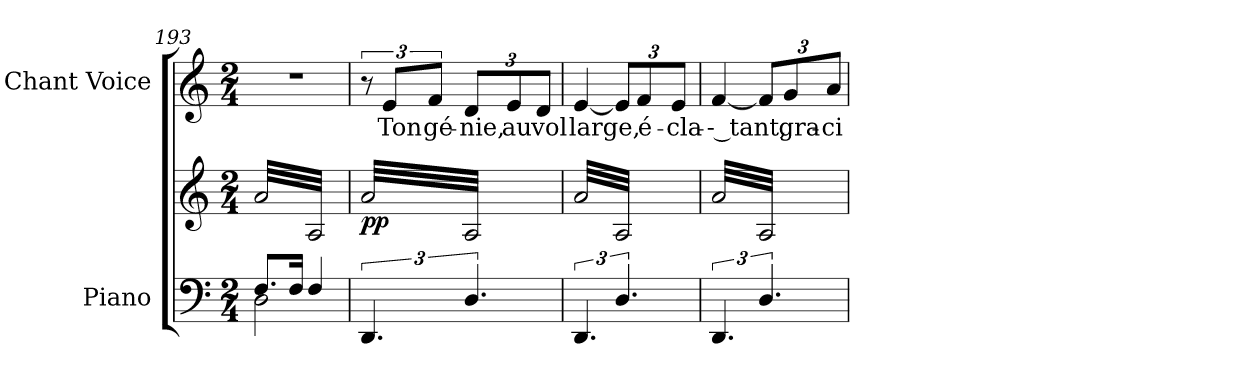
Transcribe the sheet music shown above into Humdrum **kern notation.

**kern	**kern	**dynam	**kern	**text
*part2	*part2	*part2	*part1	*part1
*staff3	*staff2	*staff2/3	*staff1	*staff1
*I"Piano	*	*	*I"Chant Voice	*
*I'Pno	*	*	*	*
*clefF4	*clefG2	*	*clefG2	*
*k[]	*k[]	*	*k[]	*
*M2/4	*M2/4	*	*M2/4	*
=193	=193	=193	=193	=193
*^	*	*	*	*
*	*	*tremolo	*	*	*
8.F/L	2D\	32a/LLL	.	2r	.
.	.	32A/	.	.	.
.	.	32a/	.	.	.
.	.	32A/	.	.	.
.	.	32a/	.	.	.
.	.	32A/	.	.	.
16F/Jk	.	32a/	.	.	.
.	.	32A/	.	.	.
4F/	.	32a/	.	.	.
.	.	32A/	.	.	.
.	.	32a/	.	.	.
.	.	32A/	.	.	.
.	.	32a/	.	.	.
.	.	32A/	.	.	.
.	.	32a/	.	.	.
.	.	32A/JJJ	.	.	.
*v	*v	*	*	*	*
=194	=194	=194	=194	=194
!	!	!LO:DY:b	!	!
6.DD/	32a/LLL	pp	12r	.
.	32A/	.	.	.
.	32a/	.	.	.
.	.	.	12e/L	Ton
.	32A/	.	.	.
.	32a/	.	.	.
.	32A/	.	.	.
.	.	.	12f/J	gé-
.	32a/	.	.	.
.	32A/	.	.	.
6.D/	32a/	.	12d/L	-nie,
.	32A/	.	.	.
.	32a/	.	.	.
.	.	.	12e/	au
.	32A/	.	.	.
.	32a/	.	.	.
.	32A/	.	.	.
.	.	.	12d/J	vol
.	32a/	.	.	.
.	32A/JJJ	.	.	.
=195	=195	=195	=195	=195
6.DD/	32a/LLL	.	[4e/	large,
.	32A/	.	.	.
.	32a/	.	.	.
.	32A/	.	.	.
.	32a/	.	.	.
.	32A/	.	.	.
.	32a/	.	.	.
.	32A/	.	.	.
6.D/	32a/	.	12e/L]	.
.	32A/	.	.	.
.	32a/	.	.	.
.	.	.	12f/	é-
.	32A/	.	.	.
.	32a/	.	.	.
.	32A/	.	.	.
.	.	.	12e/J	-cla-
.	32a/	.	.	.
.	32A/JJJ	.	.	.
=196	=196	=196	=196	=196
6.DD/	32a/LLL	.	[4f/	-- tant,
.	32A/	.	.	.
.	32a/	.	.	.
.	32A/	.	.	.
.	32a/	.	.	.
.	32A/	.	.	.
.	32a/	.	.	.
.	32A/	.	.	.
6.D/	32a/	.	12f/L]	.
.	32A/	.	.	.
.	32a/	.	.	.
.	.	.	12g/	gra-
.	32A/	.	.	.
.	32a/	.	.	.
.	32A/	.	.	.
.	.	.	12a/J	-ci-
.	32a/	.	.	.
.	32A/JJJ	.	.	.
*	*Xtremolo	*	*	*
.	.	.	.	.
.	.	.	.	.
.	.	.	.	.
.	.	.	.	.
.	.	.	.	.
.	.	.	.	.
.	.	.	.	.
.	.	.	.	.
=	=	=	=	=
*-	*-	*-	*-	*-
